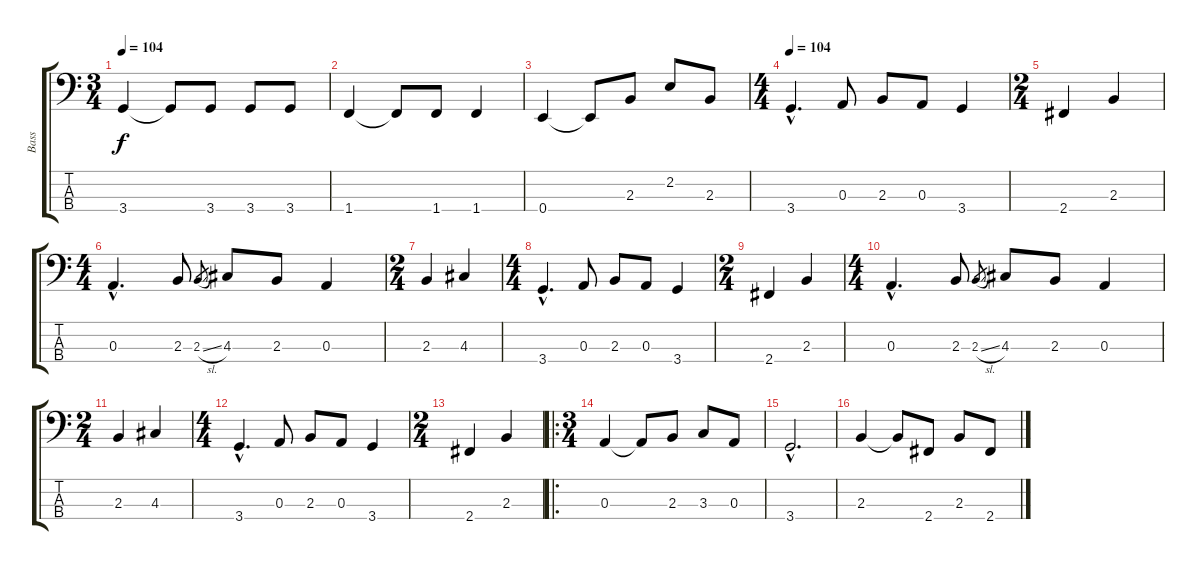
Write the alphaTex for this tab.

\track ("Bass" "Bass") {instrument electricbassfinger}
\staff {score tabs}
\tuning (G2 D2 A1 E1) {hide}
\ts (3 4)
\tempo 104
\clef f4
\ks c
3.4.4{dy f} 3.4{t}.8 3.4.8 3.4.8 3.4.8 |
1.4.4 1.4{t}.8 1.4.8 1.4.4 |
0.4.4 0.4{t}.8 2.3.8 2.2.8 2.3.8 |
\ts (4 4)
\tempo 104
3.4{hac}.4{d} 0.3.8 2.3.8 0.3.8 3.4.4 |
\ts (2 4)
2.4.4 2.3.4 |
\ts (4 4)
0.3{hac}.4{d} 2.3.8 2.3{sl}.8{gr} 4.3.8 2.3.8 0.3.4 |
\ts (2 4)
2.3.4 4.3.4 |
\ts (4 4)
3.4{hac}.4{d} 0.3.8 2.3.8 0.3.8 3.4.4 |
\ts (2 4)
2.4.4 2.3.4 |
\ts (4 4)
0.3{hac}.4{d} 2.3.8 2.3{sl}.8{gr} 4.3.8 2.3.8 0.3.4 |
\ts (2 4)
2.3.4 4.3.4 |
\ts (4 4)
3.4{hac}.4{d} 0.3.8 2.3.8 0.3.8 3.4.4 |
\ts (2 4)
2.4.4 2.3.4 |
\ro
\ts (3 4)
0.3.4 0.3{t}.8 2.3.8 3.3.8 0.3.8 |
3.4{hac}.2{d} |
2.3.4 2.3{t}.8 2.4.8 2.3.8 2.4.8
